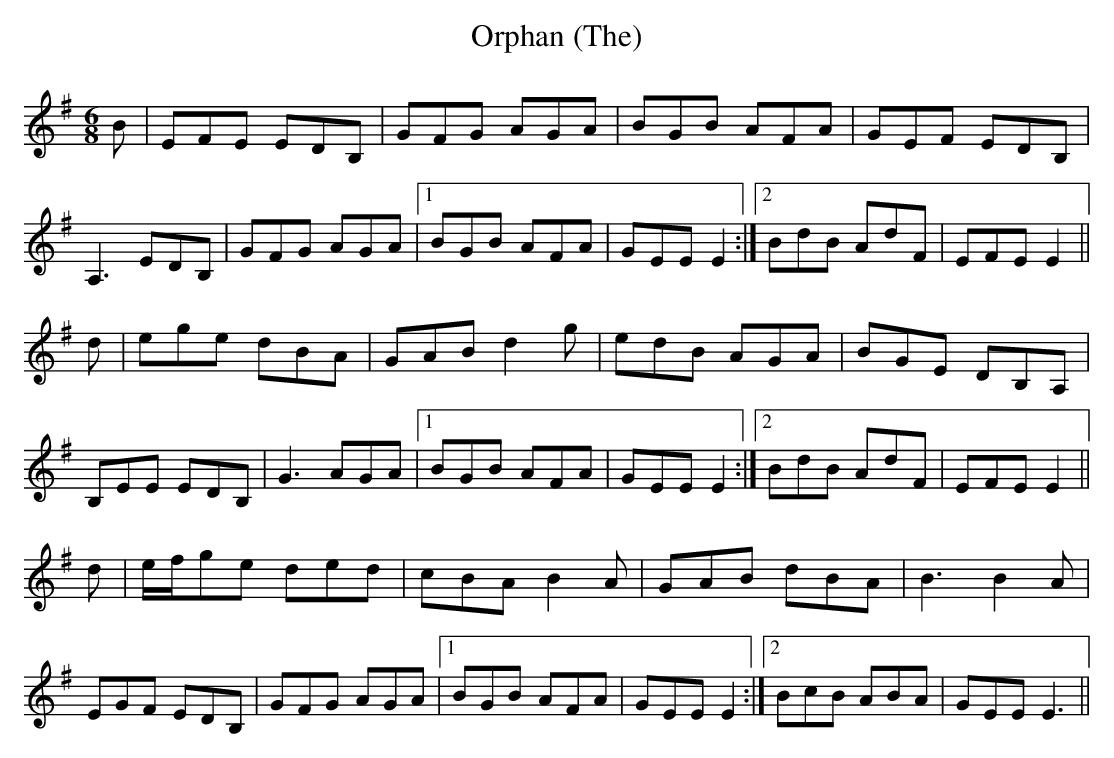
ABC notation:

X:1
T: Orphan (The)
M: 6/8
L: 1/8
K: Em
B | EFE EDB, | GFG AGA | BGB AFA | GEF EDB, |
A,3 EDB, | GFG AGA |1 BGB AFA | GEE E2 :|2\
BdB AdF | EFE E2 ||
d | ege dBA | GAB d2 g | edB AGA | BGE DB,A, |
B,EE EDB, | G3 AGA |1 BGB AFA | GEE E2 :|2\
BdB AdF | EFE E2 ||
d | e/f/ge ded | cBA B2 A | GAB dBA | B3 B2 A |
EGF EDB, | GFG AGA |1 BGB AFA | GEE E2 :|2\
BcB ABA | GEE E3 ||
